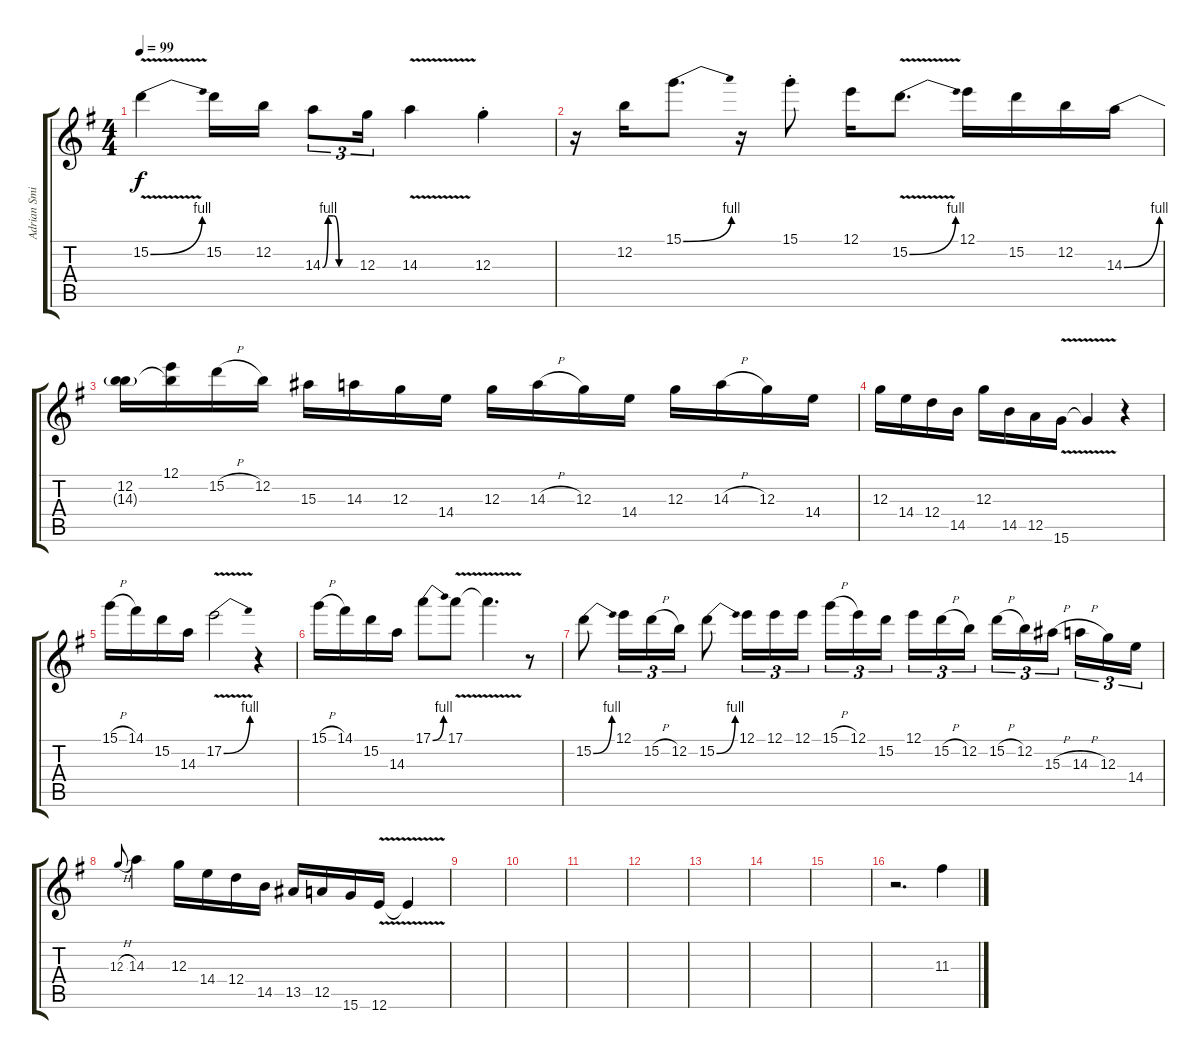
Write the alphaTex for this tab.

\track ("Adrian Smith" "Adrian Smi") {instrument overdrivenguitar}
\staff {score tabs}
\tuning (E4 B3 G3 D3 A2 E2) {hide}
\ts (4 4)
\tempo 99
\clef g2
\ks eminor
15.2{be (bend 0 0 60 4) v}.4{dy f} 15.2.16 12.2.16 14.3{be (custom 0 0 10 4 20 4 30 0 60 0)}.8{tu (3 2)} 12.3.16{tu (3 2)} 14.3{v}.4 12.3{st}.4 |
r.16 12.2.16 15.1{be (bend 0 0 60 4)}.8{d} r.16 15.1{st}.8 12.1.16 15.2{be (bend 0 0 60 4) v}.8{d} 12.1.16 15.2.16 12.2.16 14.3{be (bend 0 0 60 4)}.16 |
(12.2 14.3{t}).16 (12.1 12.2{t}).16 15.2{h}.16 12.2.16 15.3.16 14.3.16 12.3.16 14.4.16 12.3.16 14.3{h}.16 12.3.16 14.4.16 12.3.16 14.3{h}.16 12.3.16 14.4.16 |
12.3.16 14.4.16 12.4.16 14.5.16 12.3.16 14.5.16 12.5.16 15.6{v}.16 15.6{t}.4 r.4 |
15.1{h}.16 14.1.16 15.2.16 14.3.16 17.2{be (bend 0 0 60 4) v}.2 r.4 |
15.1{h}.16 14.1.16 15.2.16 14.3.16 17.1{be (bend 0 0 60 4)}.8 17.1{v}.8 17.1{t}.4{d} r.8 |
15.2{be (bend 0 0 60 4)}.8 12.1.16{tu (3 2)} 15.2{h}.16{tu (3 2)} 12.2.16{tu (3 2)} 15.2{be (bend 0 0 60 4)}.8 12.1.16{tu (3 2)} 12.1.16{tu (3 2)} 12.1.16{tu (3 2)} 15.1{h}.16{tu (3 2)} 12.1.16{tu (3 2)} 15.2.16{tu (3 2) beam splitsecondary} 12.1.16{tu (3 2)} 15.2{h}.16{tu (3 2)} 12.2.16{tu (3 2)} 15.2{h}.16{tu (3 2)} 12.2.16{tu (3 2)} 15.3{h}.16{tu (3 2) beam splitsecondary} 14.3{h}.16{tu (3 2)} 12.3.16{tu (3 2)} 14.4.16{tu (3 2)} |
12.3{h}.8{gr onbeat} 14.3.4 12.3.16 14.4.16 12.4.16 14.5.16 13.5.16 12.5.16 15.6.16 12.6{v}.16 12.6{t}.4 |
|
|
|
|
|
|
|
r.2{d} 11.3.4
